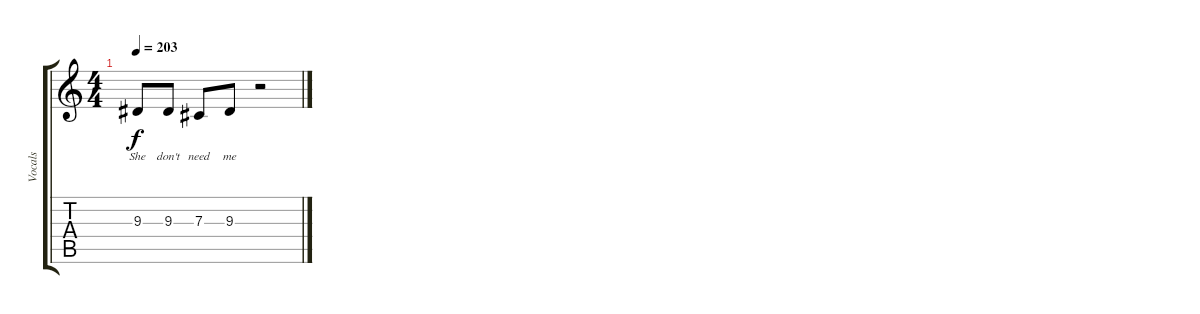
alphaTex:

\track ("Vocals" "Vocals") {instrument lead2sawtooth}
\staff {score tabs}
\tuning (Eb4 Bb3 Gb3 Db3 Ab2 Eb2) {hide}
\ts (4 4)
\tempo 203
\clef g2
\ks c
9.3.8{lyrics (0 "She") lyrics (1 "") lyrics (2 "") lyrics (3 "") lyrics (4 "") dy f} 9.3.8{lyrics (0 "don't") lyrics (1 "") lyrics (2 "") lyrics (3 "") lyrics (4 "")} 7.3.8{lyrics (0 "need") lyrics (1 "") lyrics (2 "") lyrics (3 "") lyrics (4 "")} 9.3.8{lyrics (0 "me") lyrics (1 "") lyrics (2 "") lyrics (3 "") lyrics (4 "")} r.2
